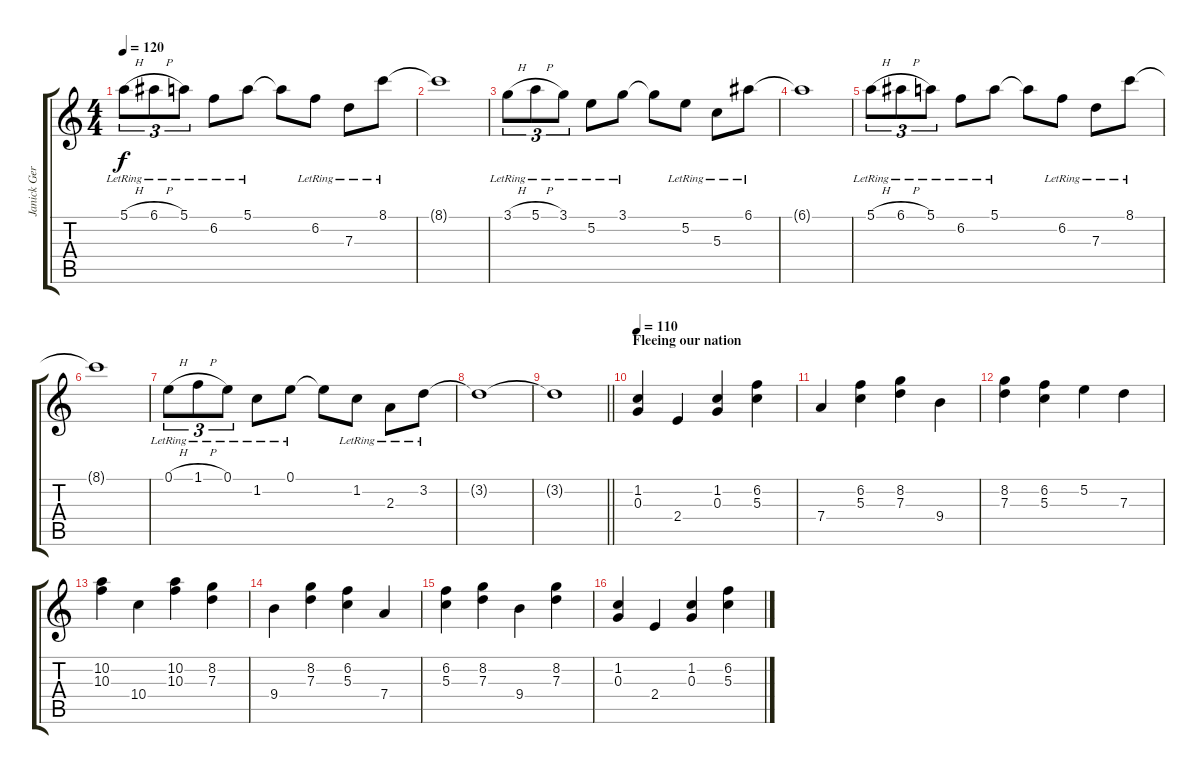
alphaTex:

\track ("Janick Gers" "Janick Ger") {instrument acousticguitarsteel}
\staff {score tabs}
\tuning (E4 B3 G3 D3 A2 E2) {hide}
\ts (4 4)
\tempo 120
\clef g2
\ks c
5.1{h lr}.8{tu (3 2) dy f} 6.1{h lr}.8{tu (3 2)} 5.1{lr}.8{tu (3 2)} 6.2{lr}.8 5.1{lr}.8 5.1{t}.8 6.2{lr}.8 7.3{lr}.8 8.1{lr}.8 |
8.1{t}.1 |
3.1{h lr}.8{tu (3 2)} 5.1{h lr}.8{tu (3 2)} 3.1{lr}.8{tu (3 2)} 5.2{lr}.8 3.1{lr}.8 3.1{t}.8 5.2{lr}.8 5.3{lr}.8 6.1{lr}.8 |
6.1{t}.1 |
5.1{h lr}.8{tu (3 2)} 6.1{h lr}.8{tu (3 2)} 5.1{lr}.8{tu (3 2)} 6.2{lr}.8 5.1{lr}.8 5.1{t}.8 6.2{lr}.8 7.3{lr}.8 8.1{lr}.8 |
8.1{t}.1 |
0.1{h lr}.8{tu (3 2)} 1.1{h lr}.8{tu (3 2)} 0.1{lr}.8{tu (3 2)} 1.2{lr}.8 0.1{lr}.8 0.1{t}.8 1.2{lr}.8 2.3{lr}.8 3.2{lr}.8 |
3.2{t}.1 |
\barLineRight lightlight
3.2{t}.1 |
\section ("" "Fleeing our nation")
\tempo 110
(1.2 0.3).4 2.4.4 (1.2 0.3).4 (6.2 5.3).4 |
7.4.4 (6.2 5.3).4 (8.2 7.3).4 9.4.4 |
(8.2 7.3).4 (6.2 5.3).4 5.2.4 7.3.4 |
(10.2 10.3).4 10.4.4 (10.2 10.3).4 (8.2 7.3).4 |
9.4.4 (8.2 7.3).4 (6.2 5.3).4 7.4.4 |
(6.2 5.3).4 (8.2 7.3).4 9.4.4 (8.2 7.3).4 |
(1.2 0.3).4 2.4.4 (1.2 0.3).4 (6.2 5.3).4
